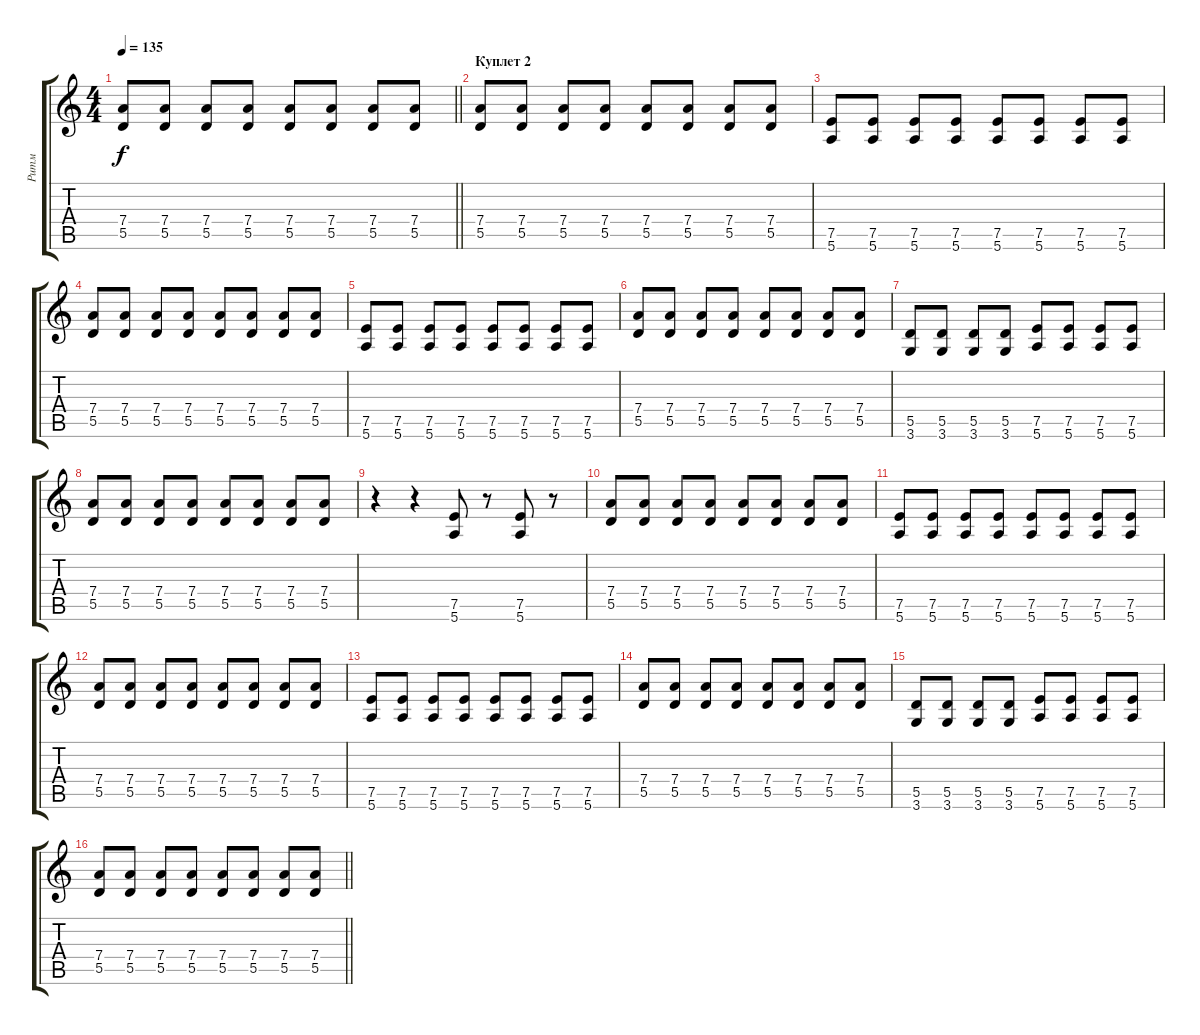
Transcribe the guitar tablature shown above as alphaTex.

\track ("Ритм" "Ритм") {instrument distortionguitar}
\staff {score tabs}
\tuning (E4 B3 G3 D3 A2 E2) {hide}
\ts (4 4)
\tempo 135
\clef g2
\barLineRight lightlight
\ks c
(7.4 5.5).8{dy f} (7.4 5.5).8 (7.4 5.5).8 (7.4 5.5).8 (7.4 5.5).8 (7.4 5.5).8 (7.4 5.5).8 (7.4 5.5).8 |
\section ("" "Куплет 2")
(7.4 5.5).8 (7.4 5.5).8 (7.4 5.5).8 (7.4 5.5).8 (7.4 5.5).8 (7.4 5.5).8 (7.4 5.5).8 (7.4 5.5).8 |
(7.5 5.6).8 (7.5 5.6).8 (7.5 5.6).8 (7.5 5.6).8 (7.5 5.6).8 (7.5 5.6).8 (7.5 5.6).8 (7.5 5.6).8 |
(7.4 5.5).8 (7.4 5.5).8 (7.4 5.5).8 (7.4 5.5).8 (7.4 5.5).8 (7.4 5.5).8 (7.4 5.5).8 (7.4 5.5).8 |
(7.5 5.6).8 (7.5 5.6).8 (7.5 5.6).8 (7.5 5.6).8 (7.5 5.6).8 (7.5 5.6).8 (7.5 5.6).8 (7.5 5.6).8 |
(7.4 5.5).8 (7.4 5.5).8 (7.4 5.5).8 (7.4 5.5).8 (7.4 5.5).8 (7.4 5.5).8 (7.4 5.5).8 (7.4 5.5).8 |
(5.5 3.6).8 (5.5 3.6).8 (5.5 3.6).8 (5.5 3.6).8 (7.5 5.6).8 (7.5 5.6).8 (7.5 5.6).8 (7.5 5.6).8 |
(7.4 5.5).8 (7.4 5.5).8 (7.4 5.5).8 (7.4 5.5).8 (7.4 5.5).8 (7.4 5.5).8 (7.4 5.5).8 (7.4 5.5).8 |
r.4 r.4 (7.5 5.6).8 r.8 (7.5 5.6).8 r.8 |
(7.4 5.5).8 (7.4 5.5).8 (7.4 5.5).8 (7.4 5.5).8 (7.4 5.5).8 (7.4 5.5).8 (7.4 5.5).8 (7.4 5.5).8 |
(7.5 5.6).8 (7.5 5.6).8 (7.5 5.6).8 (7.5 5.6).8 (7.5 5.6).8 (7.5 5.6).8 (7.5 5.6).8 (7.5 5.6).8 |
(7.4 5.5).8 (7.4 5.5).8 (7.4 5.5).8 (7.4 5.5).8 (7.4 5.5).8 (7.4 5.5).8 (7.4 5.5).8 (7.4 5.5).8 |
(7.5 5.6).8 (7.5 5.6).8 (7.5 5.6).8 (7.5 5.6).8 (7.5 5.6).8 (7.5 5.6).8 (7.5 5.6).8 (7.5 5.6).8 |
(7.4 5.5).8 (7.4 5.5).8 (7.4 5.5).8 (7.4 5.5).8 (7.4 5.5).8 (7.4 5.5).8 (7.4 5.5).8 (7.4 5.5).8 |
(5.5 3.6).8 (5.5 3.6).8 (5.5 3.6).8 (5.5 3.6).8 (7.5 5.6).8 (7.5 5.6).8 (7.5 5.6).8 (7.5 5.6).8 |
\barLineRight lightlight
(7.4 5.5).8 (7.4 5.5).8 (7.4 5.5).8 (7.4 5.5).8 (7.4 5.5).8 (7.4 5.5).8 (7.4 5.5).8 (7.4 5.5).8
